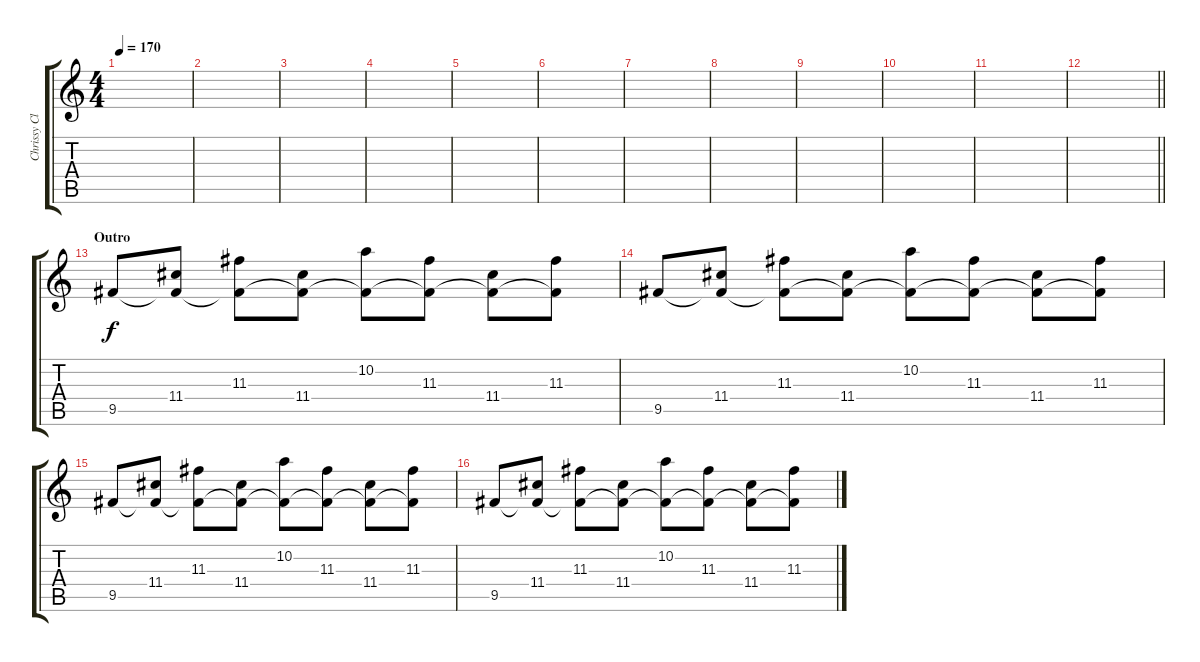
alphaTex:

\track ("Chrissy Clean" "Chrissy Cl") {instrument electricguitarjazz}
\staff {score tabs}
\tuning (E4 B3 G3 D3 A2 E2) {hide}
\ts (4 4)
\tempo 170
\clef g2
\ks c
|
|
|
|
|
|
|
|
|
|
|
\barLineRight lightlight
|
\section ("" "Outro")
9.5.8 (11.4 9.5{t}).8 (11.3 9.5{t}).8 (11.4 9.5{t}).8 (10.2 9.5{t}).8 (11.3 9.5{t}).8 (11.4 9.5{t}).8 (11.3 9.5{t}).8 |
9.5.8 (11.4 9.5{t}).8 (11.3 9.5{t}).8 (11.4 9.5{t}).8 (10.2 9.5{t}).8 (11.3 9.5{t}).8 (11.4 9.5{t}).8 (11.3 9.5{t}).8 |
9.5.8 (11.4 9.5{t}).8 (11.3 9.5{t}).8 (11.4 9.5{t}).8 (10.2 9.5{t}).8 (11.3 9.5{t}).8 (11.4 9.5{t}).8 (11.3 9.5{t}).8 |
9.5.8 (11.4 9.5{t}).8 (11.3 9.5{t}).8 (11.4 9.5{t}).8 (10.2 9.5{t}).8 (11.3 9.5{t}).8 (11.4 9.5{t}).8 (11.3 9.5{t}).8
